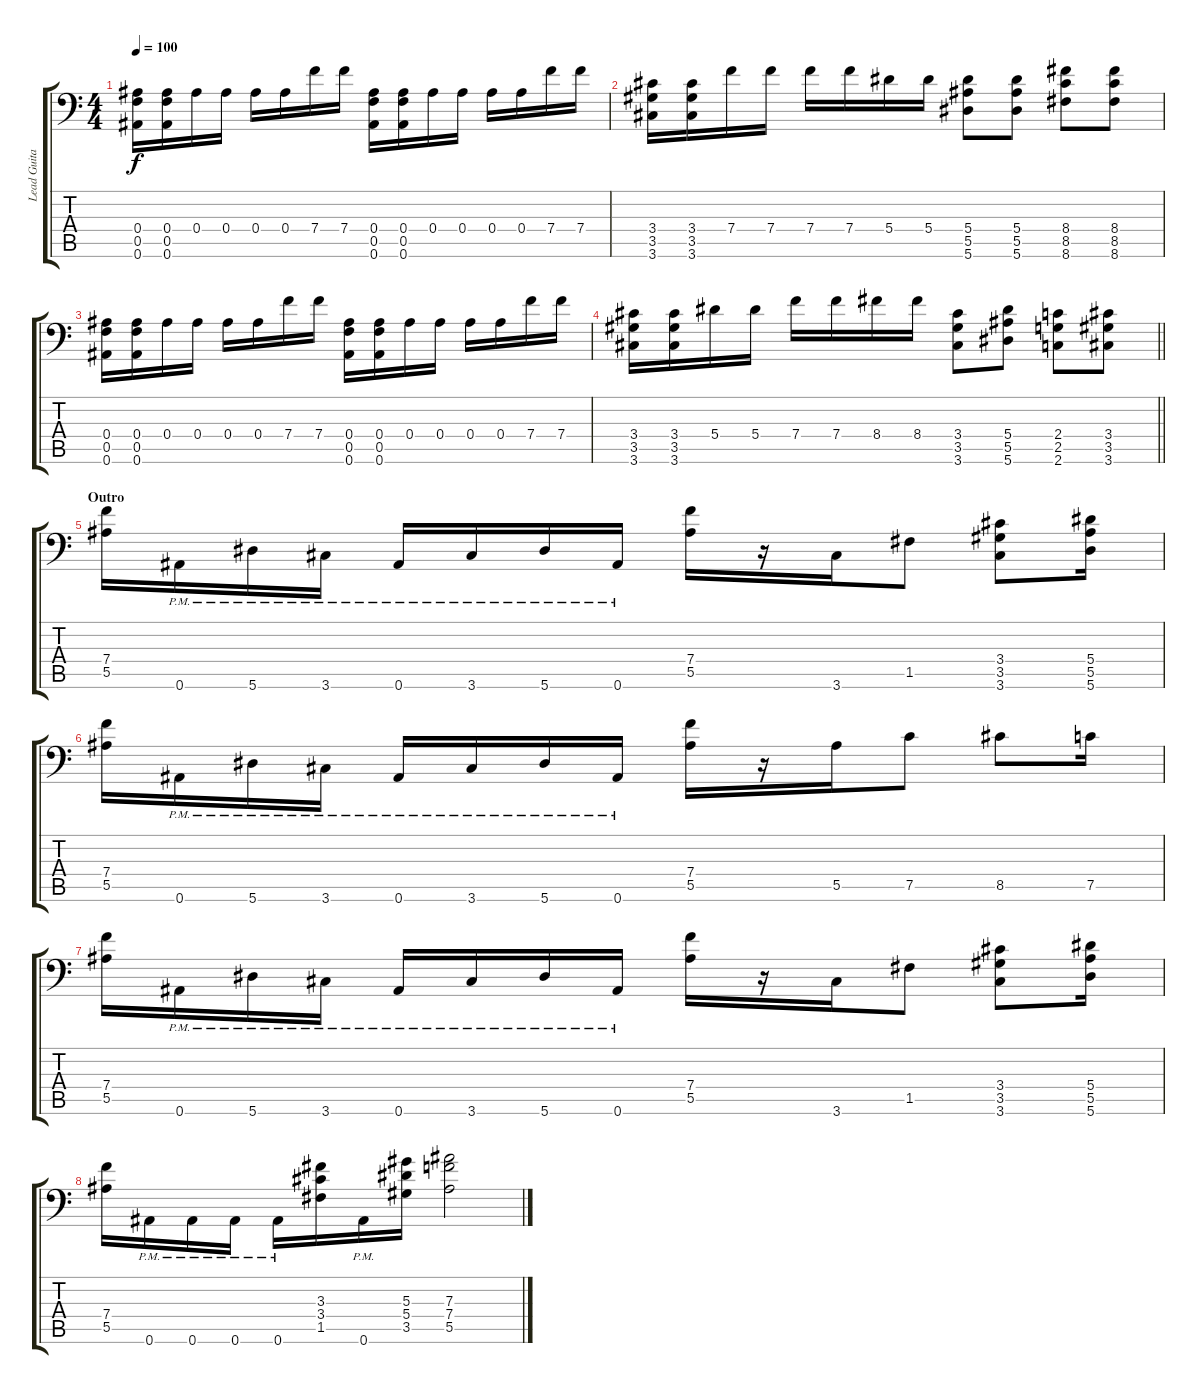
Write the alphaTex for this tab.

\track ("Lead Guitar 2" "Lead Guita") {instrument distortionguitar}
\staff {score tabs}
\tuning (C4 G3 Eb3 Bb2 F2 Bb1) {hide}
\ts (4 4)
\tempo 100
\clef f4
\ks c
(0.4 0.5 0.6).16{dy f} (0.4 0.5 0.6).16 0.4.16 0.4.16 0.4.16 0.4.16 7.4.16 7.4.16 (0.4 0.5 0.6).16 (0.4 0.5 0.6).16 0.4.16 0.4.16 0.4.16 0.4.16 7.4.16 7.4.16 |
(3.4 3.5 3.6).16 (3.4 3.5 3.6).16 7.4.16 7.4.16 7.4.16 7.4.16 5.4.16 5.4.16 (5.4 5.5 5.6).8 (5.4 5.5 5.6).8 (8.4 8.5 8.6).8 (8.4 8.5 8.6).8 |
(0.4 0.5 0.6).16 (0.4 0.5 0.6).16 0.4.16 0.4.16 0.4.16 0.4.16 7.4.16 7.4.16 (0.4 0.5 0.6).16 (0.4 0.5 0.6).16 0.4.16 0.4.16 0.4.16 0.4.16 7.4.16 7.4.16 |
\barLineRight lightlight
(3.4 3.5 3.6).16 (3.4 3.5 3.6).16 5.4.16 5.4.16 7.4.16 7.4.16 8.4.16 8.4.16 (3.4 3.5 3.6).8 (5.4 5.5 5.6).8 (2.4 2.5 2.6).8 (3.4 3.5 3.6).8 |
\section ("" "Outro")
(7.4 5.5).16 0.6{pm}.16 5.6{pm}.16 3.6{pm}.16 0.6{pm}.16 3.6{pm}.16 5.6{pm}.16 0.6{pm}.16 (7.4 5.5).16 r.16 3.6.16 1.5.8 (3.4 3.5 3.6).8 (5.4 5.5 5.6).16 |
(7.4 5.5).16 0.6{pm}.16 5.6{pm}.16 3.6{pm}.16 0.6{pm}.16 3.6{pm}.16 5.6{pm}.16 0.6{pm}.16 (7.4 5.5).16 r.16 5.5.16 7.5.8 8.5.8 7.5.16 |
(7.4 5.5).16 0.6{pm}.16 5.6{pm}.16 3.6{pm}.16 0.6{pm}.16 3.6{pm}.16 5.6{pm}.16 0.6{pm}.16 (7.4 5.5).16 r.16 3.6.16 1.5.8 (3.4 3.5 3.6).8 (5.4 5.5 5.6).16 |
(7.4 5.5).16 0.6{pm}.16 0.6{pm}.16 0.6{pm}.16 0.6{pm}.16 (3.3 3.4 1.5).16 0.6{pm}.16 (5.3 5.4 3.5).16 (7.3 7.4 5.5).2
